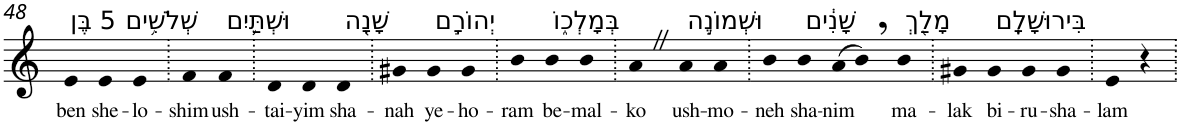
**kern	**text
*part1	*part1
*staff1	*staff1
*I"Piano	*
*I'Pno	*
!!LO:PB:g=z
*clefG2	*
*k[]	*
=48	=48
!LO:TX:a:t=5 בֶּן	!
!	!LO:LY:b
4e	ben
!LO:TX:a:t=שְׁלֹשִׁ֥ים	!
!	!LO:LY:b
4e	she-
!	!LO:LY:b
4e	-lo-
=49.	=49.
!	!LO:LY:b
4f	-shim
!LO:TX:a:t=וּשְׁתַּ֛יִם	!
!	!LO:LY:b
4f	ush-
=50.	=50.
!	!LO:LY:b
4d	-tai-
!	!LO:LY:b
4d	-yim
!LO:TX:a:t=שָׁנָ֖ה	!
!	!LO:LY:b
4d	sha-
=51.	=51.
!	!LO:LY:b
4g#X	-nah
!LO:TX:a:t=יְהוֹרָ֣ם	!
!	!LO:LY:b
4g#	ye-
!	!LO:LY:b
4g#	-ho-
=52.	=52.
!	!LO:LY:b
4b	-ram
!LO:TX:a:t=בְּמָלְכ֑וֹ	!
!	!LO:LY:b
4b	be-
!	!LO:LY:b
4b	-mal-
=53.	=53.
!	!LO:LY:b
4aZ	-ko
!LO:TX:a:t=וּשְׁמוֹנֶ֣ה	!
!	!LO:LY:b
4a	ush-
!	!LO:LY:b
4a	-mo-
=54.	=54.
!	!LO:LY:b
4b	-neh
!LO:TX:a:t=שָׁנִ֔ים	!
!	!LO:LY:b
4b	sha-
!	!LO:LY:b
(>8a	-nim
8b,)	.
!LO:TX:a:t=מָלַ֖ךְ	!
!	!LO:LY:b
4b	ma-
=55.	=55.
!	!LO:LY:b
4g#X	-lak
!LO:TX:a:t=בִּירוּשָׁלִָֽם	!
!	!LO:LY:b
4g#	bi-
!	!LO:LY:b
4g#	-ru-
!	!LO:LY:b
4g#	-sha-
=56.	=56.
!	!LO:LY:b
4e	-lam
4r	.
=.	=.
*-	*-
